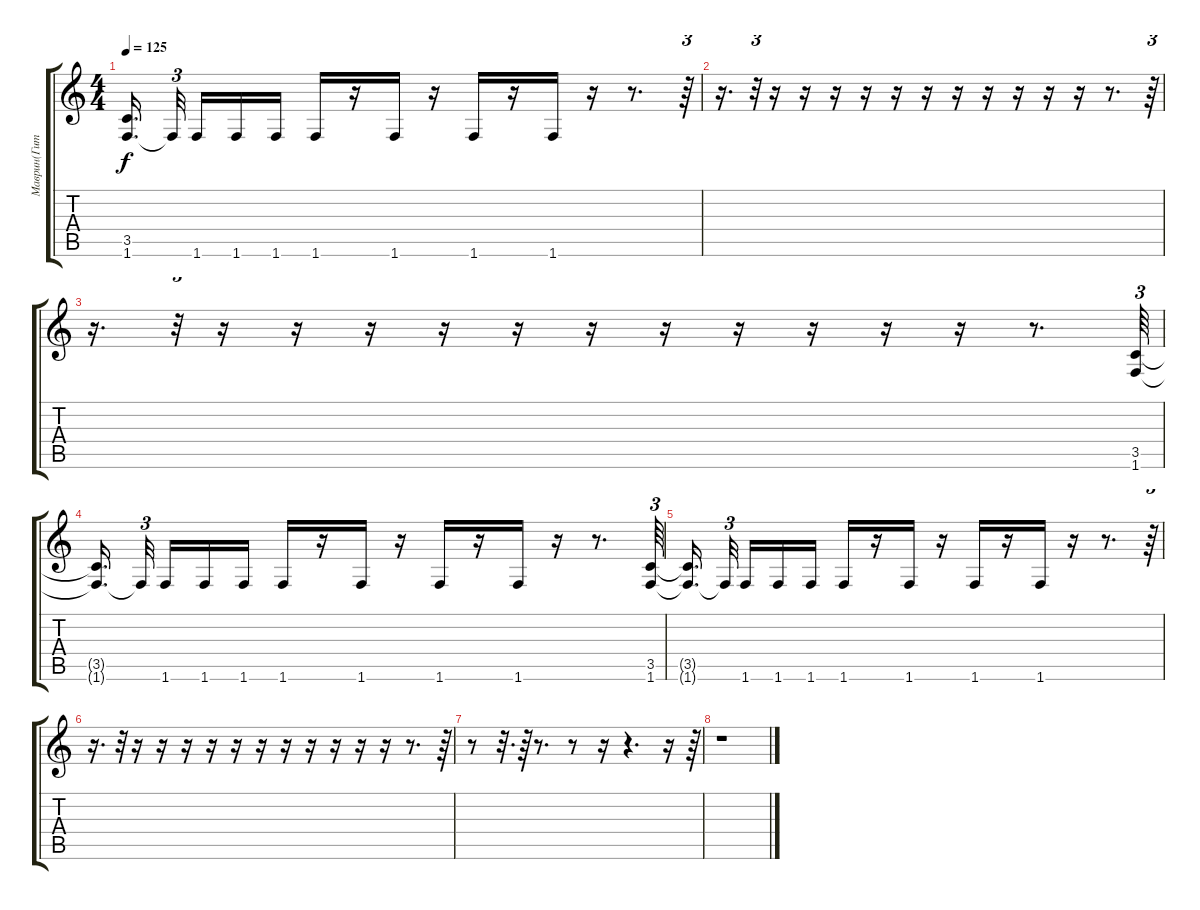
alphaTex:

\track ("Маврин(Гитара-2)" "Маврин(Гит") {instrument distortionguitar}
\staff {score tabs}
\tuning (E4 B3 G3 D3 A2 E2) {hide}
\ts (4 4)
\tempo 125
\clef g2
\ks c
(3.5{t} 1.6{t}).16{d dy f beam splitsecondary} 1.6{t}.32{tu (3 2) beam splitsecondary} 1.6.16 1.6.16 1.6.16 1.6.16 r.16 1.6.16 r.16 1.6.16 r.16 1.6.16 r.16 r.8{d} r.64{tu (3 2)} |
r.16{d} r.32{tu (3 2)} r.16 r.16 r.16 r.16 r.16 r.16 r.16 r.16 r.16 r.16 r.16 r.8{d} r.64{tu (3 2)} |
r.16{d} r.32{tu (3 2)} r.16 r.16 r.16 r.16 r.16 r.16 r.16 r.16 r.16 r.16 r.16 r.8{d} (3.5 1.6).64{tu (3 2)} |
(3.5{t} 1.6{t}).16{d beam splitsecondary} 1.6{t}.32{tu (3 2) beam splitsecondary} 1.6.16 1.6.16 1.6.16 1.6.16 r.16 1.6.16 r.16 1.6.16 r.16 1.6.16 r.16 r.8{d} (3.5 1.6).64{tu (3 2)} |
(3.5{t} 1.6{t}).16{d beam splitsecondary} 1.6{t}.32{tu (3 2) beam splitsecondary} 1.6.16 1.6.16 1.6.16 1.6.16 r.16 1.6.16 r.16 1.6.16 r.16 1.6.16 r.16 r.8{d} r.64{tu (3 2)} |
r.16{d} r.32{tu (3 2)} r.16 r.16 r.16 r.16 r.16 r.16 r.16 r.16 r.16 r.16 r.16 r.8{d} r.64{tu (3 2)} |
r.8 r.32{d} r.64 r.8{d} r.8 r.16 r.4{d} r.16 r.64{tu (3 2)} |
r.1
